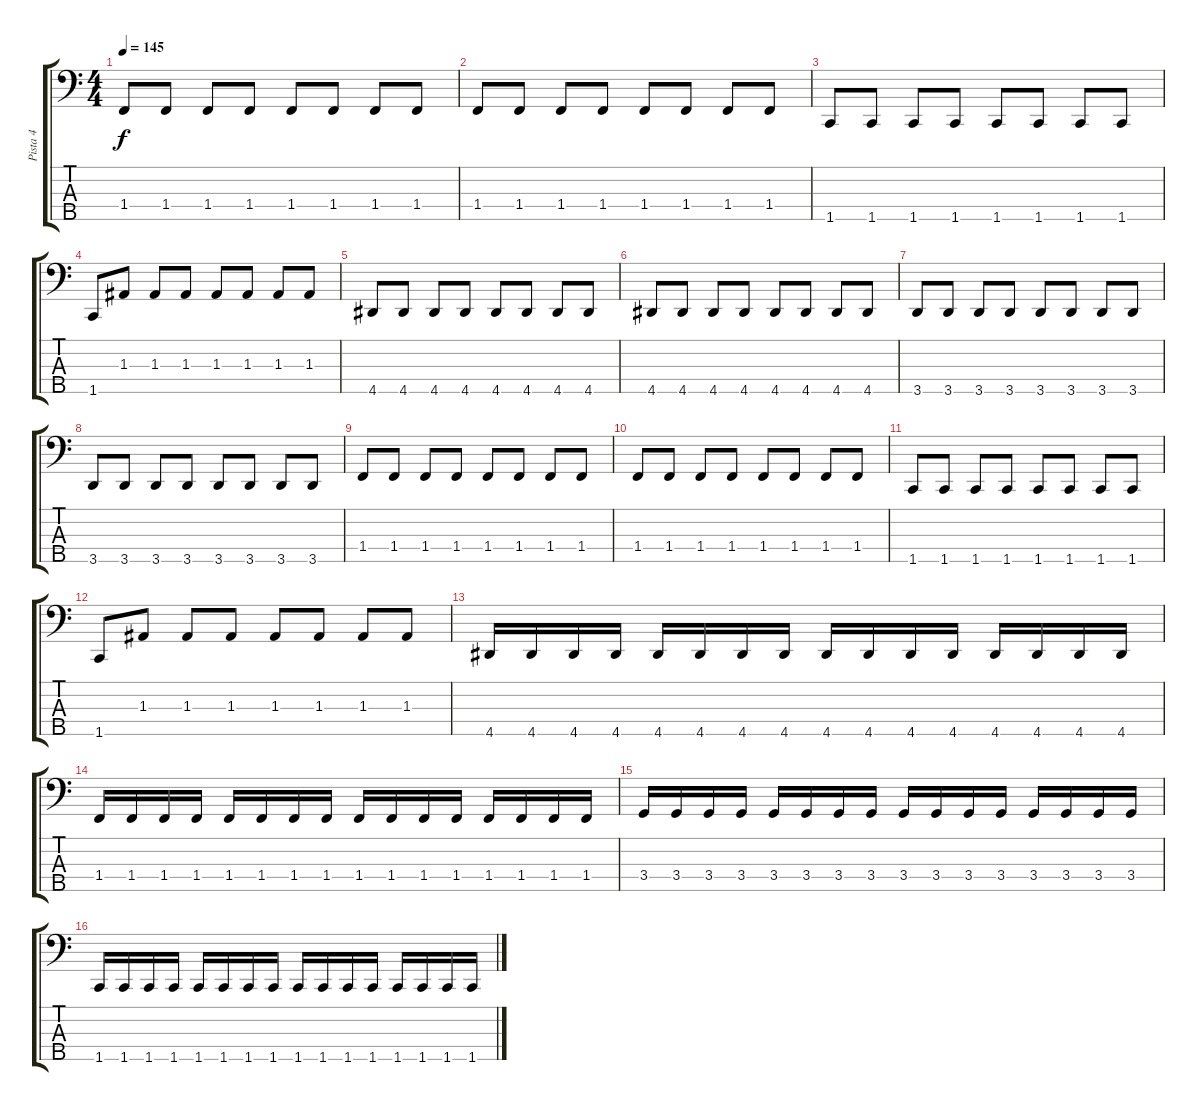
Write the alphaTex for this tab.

\track ("Pista 4" "Pista 4") {instrument electricbassfinger}
\staff {score tabs}
\tuning (G2 D2 A1 E1 B0) {hide}
\ts (4 4)
\tempo 145
\clef f4
\ks c
1.4.8{dy f} 1.4.8 1.4.8 1.4.8 1.4.8 1.4.8 1.4.8 1.4.8 |
1.4.8 1.4.8 1.4.8 1.4.8 1.4.8 1.4.8 1.4.8 1.4.8 |
1.5.8 1.5.8 1.5.8 1.5.8 1.5.8 1.5.8 1.5.8 1.5.8 |
1.5.8 1.3.8 1.3.8 1.3.8 1.3.8 1.3.8 1.3.8 1.3.8 |
4.5.8 4.5.8 4.5.8 4.5.8 4.5.8 4.5.8 4.5.8 4.5.8 |
4.5.8 4.5.8 4.5.8 4.5.8 4.5.8 4.5.8 4.5.8 4.5.8 |
3.5.8 3.5.8 3.5.8 3.5.8 3.5.8 3.5.8 3.5.8 3.5.8 |
3.5.8 3.5.8 3.5.8 3.5.8 3.5.8 3.5.8 3.5.8 3.5.8 |
1.4.8 1.4.8 1.4.8 1.4.8 1.4.8 1.4.8 1.4.8 1.4.8 |
1.4.8 1.4.8 1.4.8 1.4.8 1.4.8 1.4.8 1.4.8 1.4.8 |
1.5.8 1.5.8 1.5.8 1.5.8 1.5.8 1.5.8 1.5.8 1.5.8 |
1.5.8 1.3.8 1.3.8 1.3.8 1.3.8 1.3.8 1.3.8 1.3.8 |
4.5.16 4.5.16 4.5.16 4.5.16 4.5.16 4.5.16 4.5.16 4.5.16 4.5.16 4.5.16 4.5.16 4.5.16 4.5.16 4.5.16 4.5.16 4.5.16 |
1.4.16 1.4.16 1.4.16 1.4.16 1.4.16 1.4.16 1.4.16 1.4.16 1.4.16 1.4.16 1.4.16 1.4.16 1.4.16 1.4.16 1.4.16 1.4.16 |
3.4.16 3.4.16 3.4.16 3.4.16 3.4.16 3.4.16 3.4.16 3.4.16 3.4.16 3.4.16 3.4.16 3.4.16 3.4.16 3.4.16 3.4.16 3.4.16 |
1.5.16 1.5.16 1.5.16 1.5.16 1.5.16 1.5.16 1.5.16 1.5.16 1.5.16 1.5.16 1.5.16 1.5.16 1.5.16 1.5.16 1.5.16 1.5.16
